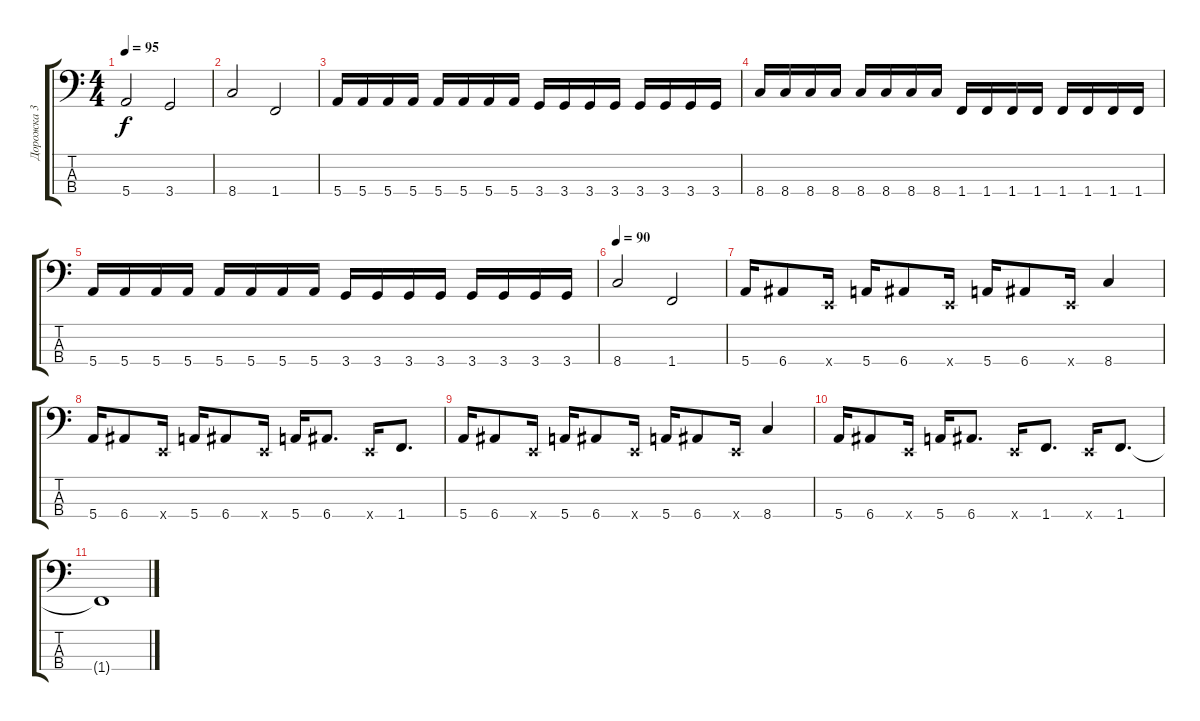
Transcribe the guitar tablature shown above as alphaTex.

\track ("Дорожка 3" "Дорожка 3") {instrument electricbassfinger}
\staff {score tabs}
\tuning (G2 D2 A1 E1) {hide}
\ts (4 4)
\tempo 95
\clef f4
\ks c
5.4.2{dy f} 3.4.2 |
8.4.2 1.4.2 |
5.4.16 5.4.16 5.4.16 5.4.16 5.4.16 5.4.16 5.4.16 5.4.16 3.4.16 3.4.16 3.4.16 3.4.16 3.4.16 3.4.16 3.4.16 3.4.16 |
8.4.16 8.4.16 8.4.16 8.4.16 8.4.16 8.4.16 8.4.16 8.4.16 1.4.16 1.4.16 1.4.16 1.4.16 1.4.16 1.4.16 1.4.16 1.4.16 |
5.4.16 5.4.16 5.4.16 5.4.16 5.4.16 5.4.16 5.4.16 5.4.16 3.4.16 3.4.16 3.4.16 3.4.16 3.4.16 3.4.16 3.4.16 3.4.16 |
\tempo 90
8.4.2 1.4.2 |
5.4.16 6.4.8 0.4{x}.16 5.4.16 6.4.8 0.4{x}.16 5.4.16 6.4.8 0.4{x}.16 8.4.4 |
5.4.16 6.4.8 0.4{x}.16 5.4.16 6.4.8 0.4{x}.16 5.4.16 6.4.8{d} 0.4{x}.16 1.4.8{d} |
5.4.16 6.4.8 0.4{x}.16 5.4.16 6.4.8 0.4{x}.16 5.4.16 6.4.8 0.4{x}.16 8.4.4 |
5.4.16 6.4.8 0.4{x}.16 5.4.16 6.4.8{d} 0.4{x}.16 1.4.8{d} 0.4{x}.16 1.4.8{d} |
1.4{t}.1
